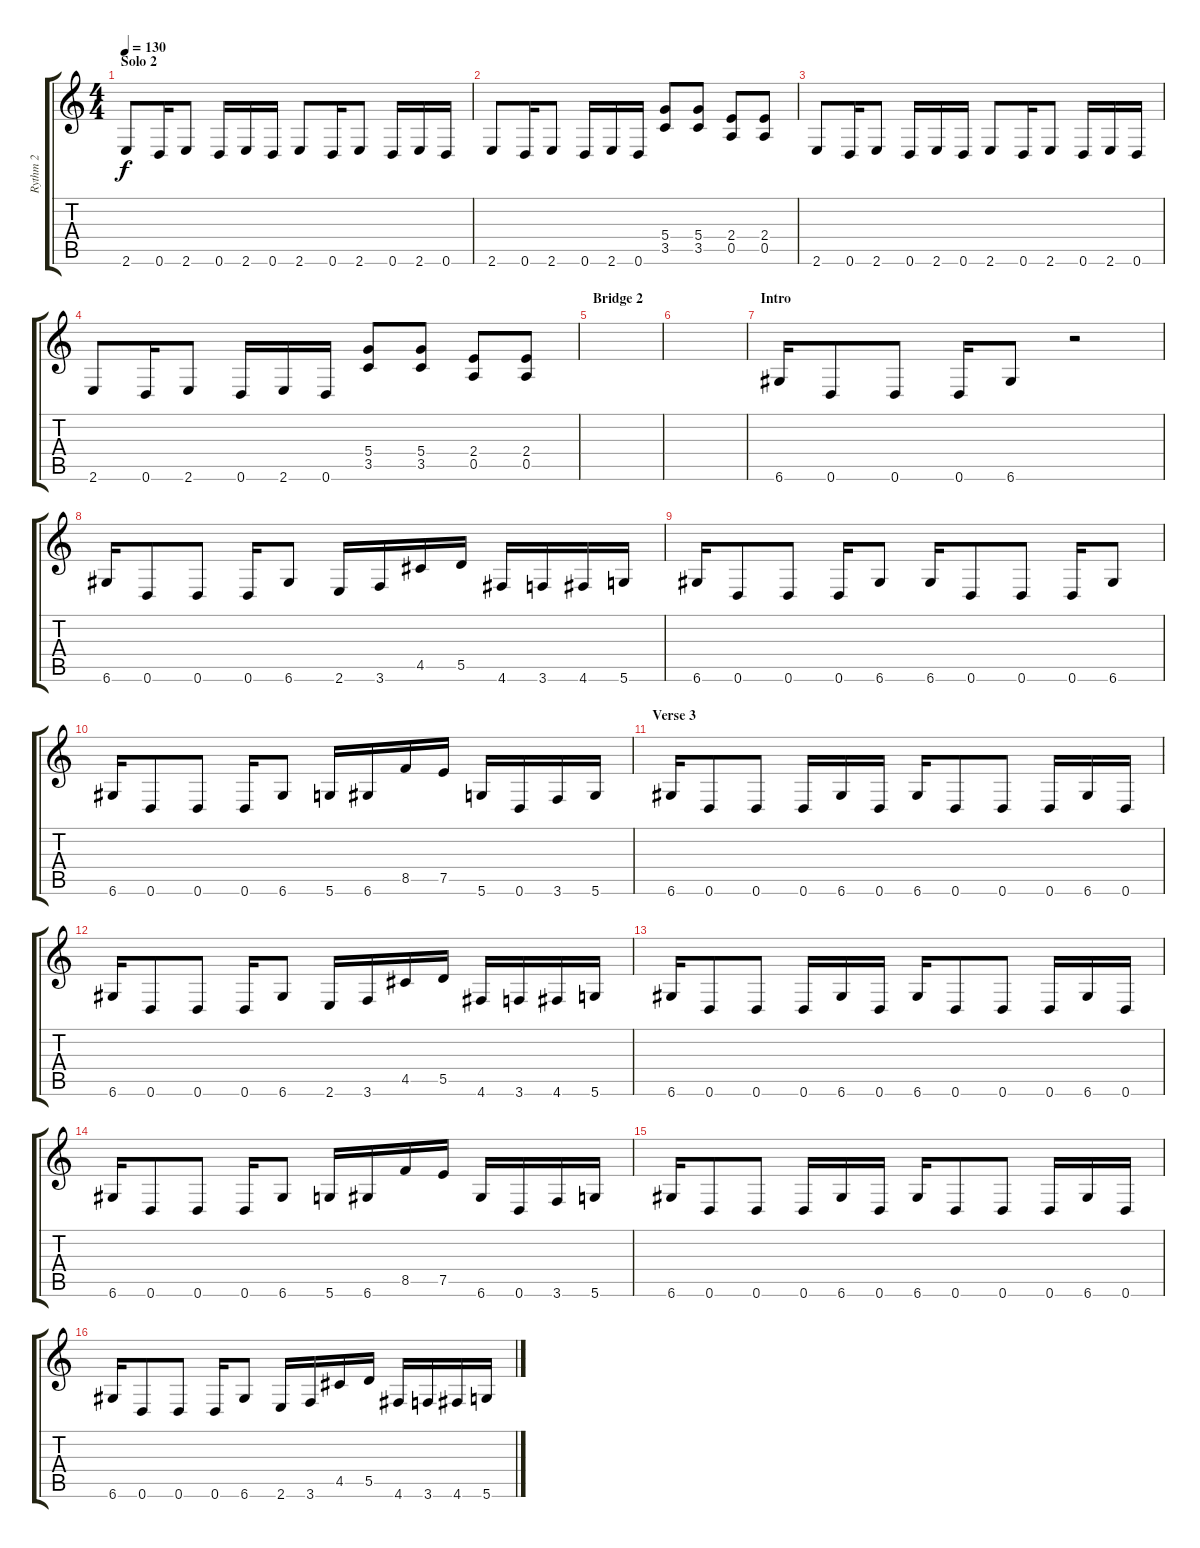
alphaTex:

\track ("Rythm 2" "Rythm 2") {instrument distortionguitar}
\staff {score tabs}
\tuning (E4 B3 G3 D3 A2 D2) {hide}
\ts (4 4)
\section ("" "Solo 2")
\tempo 130
\clef g2
\ks c
2.6.8{dy f} 0.6.16 2.6.8 0.6.16 2.6.16 0.6.16 2.6.8 0.6.16 2.6.8 0.6.16 2.6.16 0.6.16 |
2.6.8 0.6.16 2.6.8 0.6.16 2.6.16 0.6.16 (5.4 3.5).8 (5.4 3.5).8 (2.4 0.5).8 (2.4 0.5).8 |
2.6.8 0.6.16 2.6.8 0.6.16 2.6.16 0.6.16 2.6.8 0.6.16 2.6.8 0.6.16 2.6.16 0.6.16 |
2.6.8 0.6.16 2.6.8 0.6.16 2.6.16 0.6.16 (5.4 3.5).8 (5.4 3.5).8 (2.4 0.5).8 (2.4 0.5).8 |
\section ("" "Bridge 2")
|
|
\section ("" "Intro")
6.6.16 0.6.8 0.6.8 0.6.16 6.6.8 r.2 |
6.6.16 0.6.8 0.6.8 0.6.16 6.6.8 2.6.16 3.6.16 4.5.16 5.5.16 4.6.16 3.6.16 4.6.16 5.6.16 |
6.6.16 0.6.8 0.6.8 0.6.16 6.6.8 6.6.16 0.6.8 0.6.8 0.6.16 6.6.8 |
6.6.16 0.6.8 0.6.8 0.6.16 6.6.8 5.6.16 6.6.16 8.5.16 7.5.16 5.6.16 0.6.16 3.6.16 5.6.16 |
\section ("" "Verse 3")
6.6.16 0.6.8 0.6.8 0.6.16 6.6.16 0.6.16 6.6.16 0.6.8 0.6.8 0.6.16 6.6.16 0.6.16 |
6.6.16 0.6.8 0.6.8 0.6.16 6.6.8 2.6.16 3.6.16 4.5.16 5.5.16 4.6.16 3.6.16 4.6.16 5.6.16 |
6.6.16 0.6.8 0.6.8 0.6.16 6.6.16 0.6.16 6.6.16 0.6.8 0.6.8 0.6.16 6.6.16 0.6.16 |
6.6.16 0.6.8 0.6.8 0.6.16 6.6.8 5.6.16 6.6.16 8.5.16 7.5.16 6.6.16 0.6.16 3.6.16 5.6.16 |
6.6.16 0.6.8 0.6.8 0.6.16 6.6.16 0.6.16 6.6.16 0.6.8 0.6.8 0.6.16 6.6.16 0.6.16 |
6.6.16 0.6.8 0.6.8 0.6.16 6.6.8 2.6.16 3.6.16 4.5.16 5.5.16 4.6.16 3.6.16 4.6.16 5.6.16
